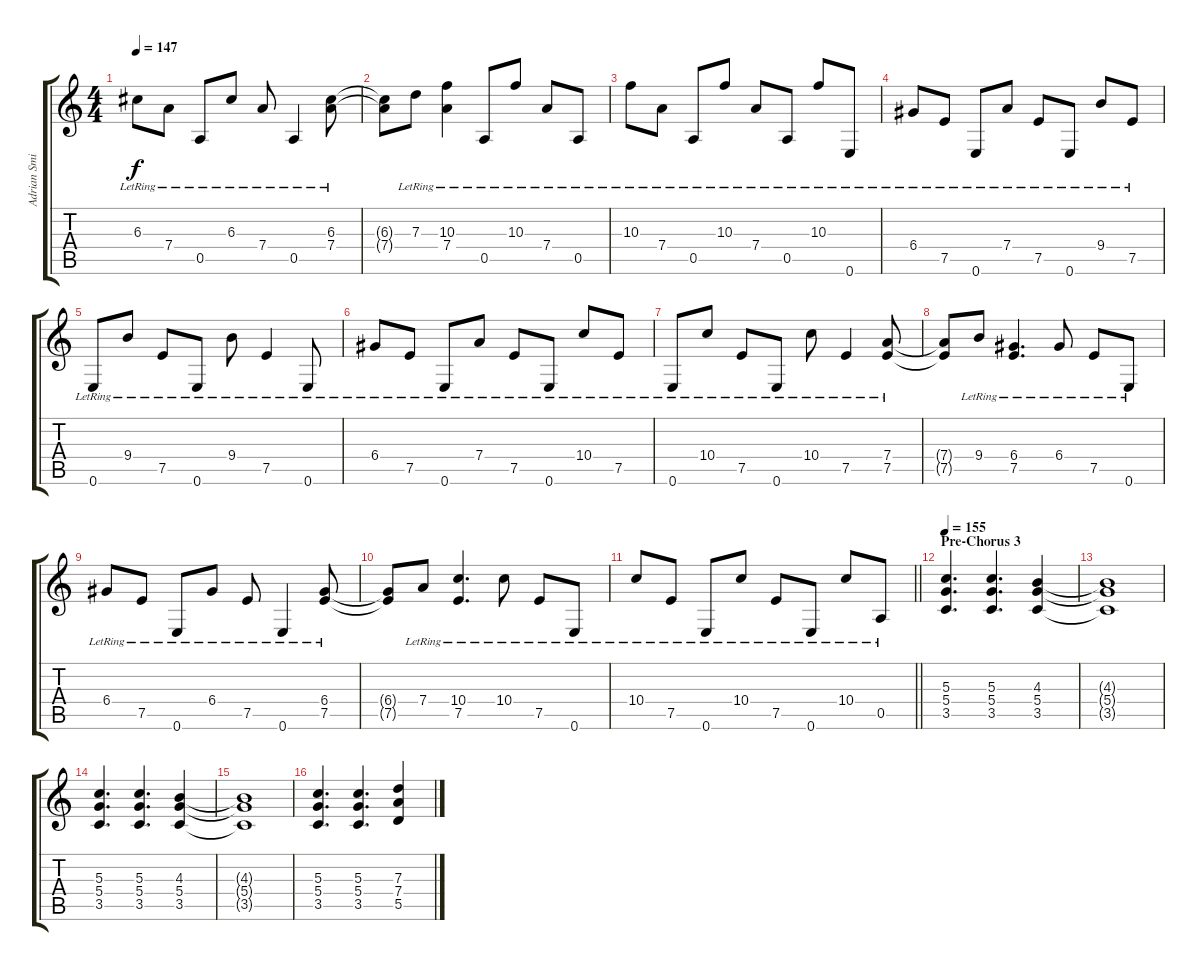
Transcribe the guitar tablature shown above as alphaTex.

\track ("Adrian Smith" "Adrian Smi") {instrument overdrivenguitar}
\staff {score tabs}
\tuning (E4 B3 G3 D3 A2 E2) {hide}
\ts (4 4)
\tempo 147
\clef g2
\ks c
6.3{lr}.8{dy f} 7.4{lr}.8 0.5{lr}.8 6.3{lr}.8 7.4{lr}.8 0.5{lr}.4 (6.3{lr} 7.4{lr}).8 |
(6.3{t} 7.4{t}).8 7.3{lr}.8 (10.3{lr} 7.4{lr}).4 0.5{lr}.8 10.3{lr}.8 7.4{lr}.8 0.5{lr}.8 |
10.3{lr}.8 7.4{lr}.8 0.5{lr}.8 10.3{lr}.8 7.4{lr}.8 0.5{lr}.8 10.3{lr}.8 0.6{lr}.8 |
6.4{lr}.8 7.5{lr}.8 0.6{lr}.8 7.4{lr}.8 7.5{lr}.8 0.6{lr}.8 9.4{lr}.8 7.5{lr}.8 |
0.6{lr}.8 9.4{lr}.8 7.5{lr}.8 0.6{lr}.8 9.4{lr}.8 7.5{lr}.4 0.6{lr}.8 |
6.4{lr}.8 7.5{lr}.8 0.6{lr}.8 7.4{lr}.8 7.5{lr}.8 0.6{lr}.8 10.4{lr}.8 7.5{lr}.8 |
0.6{lr}.8 10.4{lr}.8 7.5{lr}.8 0.6{lr}.8 10.4{lr}.8 7.5{lr}.4 (7.4{lr} 7.5{lr}).8 |
(7.4{t} 7.5{t}).8 9.4{lr}.8 (6.4{lr} 7.5{lr}).4{d} 6.4{lr}.8 7.5{lr}.8 0.6{lr}.8 |
6.4{lr}.8 7.5{lr}.8 0.6{lr}.8 6.4{lr}.8 7.5{lr}.8 0.6{lr}.4 (6.4{lr} 7.5{lr}).8 |
(6.4{t} 7.5{t}).8 7.4{lr}.8 (10.4{lr} 7.5{lr}).4{d} 10.4{lr}.8 7.5{lr}.8 0.6{lr}.8 |
\barLineRight lightlight
10.4{lr}.8 7.5{lr}.8 0.6{lr}.8 10.4{lr}.8 7.5{lr}.8 0.6{lr}.8 10.4{lr}.8 0.5{lr}.8 |
\section ("" "Pre-Chorus 3")
\tempo 155
(5.3 5.4 3.5).4{d volume 13 instrument overdrivenguitar} (5.3 5.4 3.5).4{d} (4.3 5.4 3.5).4 |
(4.3{t} 5.4{t} 3.5{t}).1 |
(5.3 5.4 3.5).4{d} (5.3 5.4 3.5).4{d} (4.3 5.4 3.5).4 |
(4.3{t} 5.4{t} 3.5{t}).1 |
(5.3 5.4 3.5).4{d} (5.3 5.4 3.5).4{d} (7.3 7.4 5.5).4
